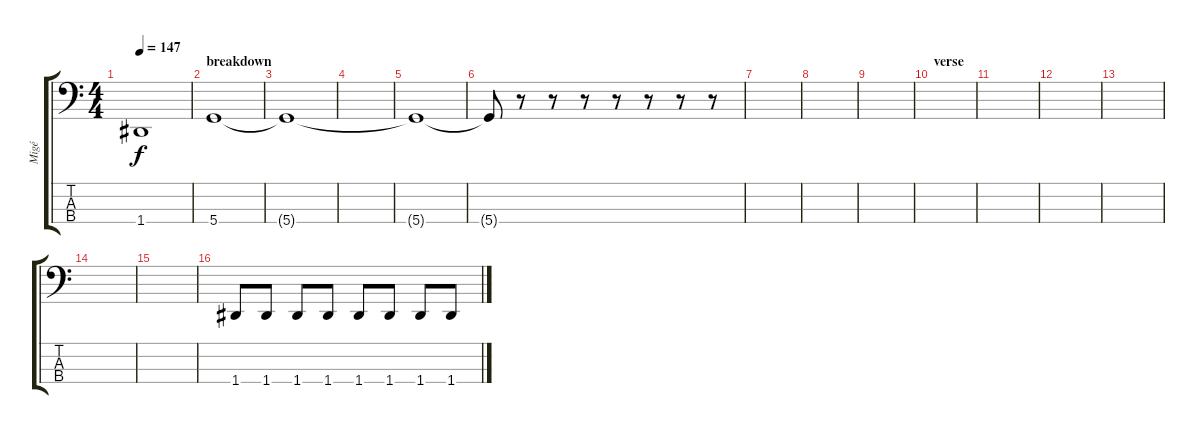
\track ("Migé" "Migé") {instrument electricbassfinger}
\staff {score tabs}
\tuning (G2 D2 A1 D1) {hide}
\ts (4 4)
\tempo 147
\clef f4
\ks c
1.4{t}.1{dy f} |
\section ("" "breakdown")
5.4.1 |
5.4{t}.1 |
|
5.4{t}.1 |
5.4{t}.8 r.8 r.8 r.8 r.8 r.8 r.8 r.8 |
|
|
|
\section ("" "verse")
|
|
|
|
|
|
1.4.8 1.4.8 1.4.8 1.4.8 1.4.8 1.4.8 1.4.8 1.4.8
